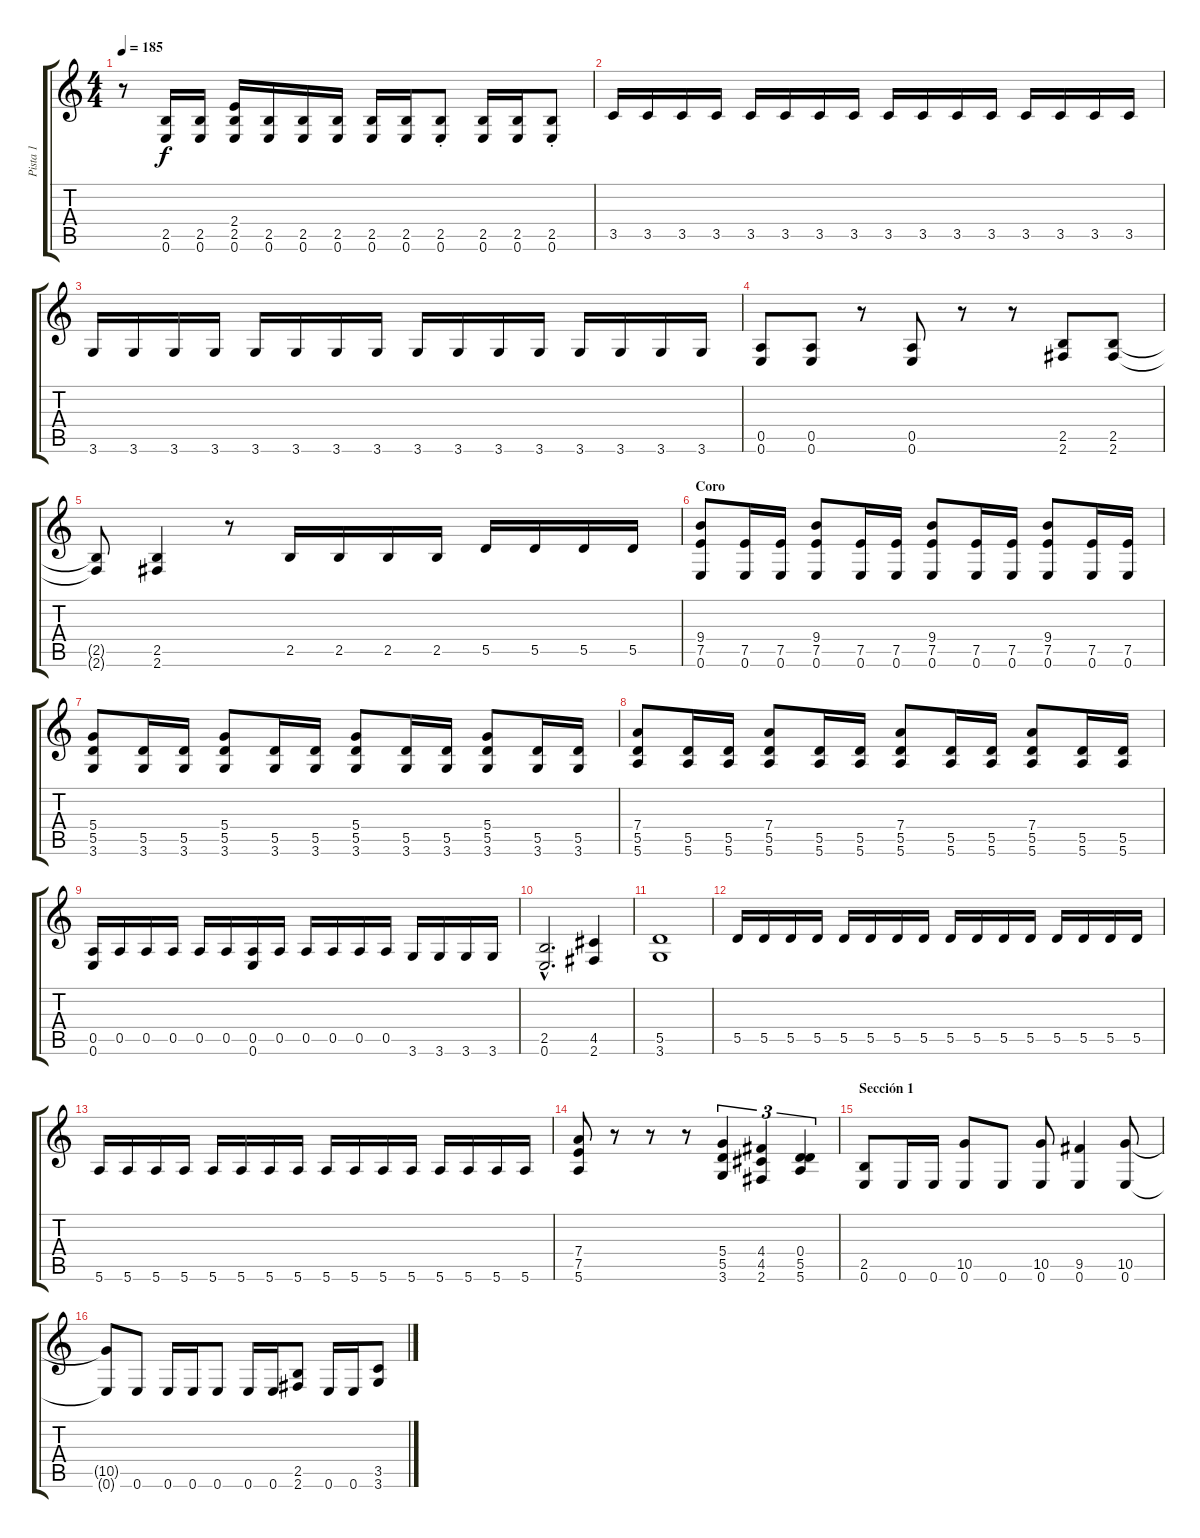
\track ("Pista 1" "Pista 1") {instrument distortionguitar}
\staff {score tabs}
\tuning (E4 B3 G3 D3 A2 E2) {hide}
\ts (4 4)
\tempo 185
\clef g2
\ks c
r.8{dy f} (2.5 0.6).16 (2.5 0.6).16 (2.4 2.5 0.6).16 (2.5 0.6).16 (2.5 0.6).16 (2.5 0.6).16 (2.5 0.6).16 (2.5 0.6).16 (2.5{st} 0.6{st}).8 (2.5 0.6).16 (2.5 0.6).16 (2.5{st} 0.6{st}).8 |
3.5.16 3.5.16 3.5.16 3.5.16 3.5.16 3.5.16 3.5.16 3.5.16 3.5.16 3.5.16 3.5.16 3.5.16 3.5.16 3.5.16 3.5.16 3.5.16 |
3.6.16 3.6.16 3.6.16 3.6.16 3.6.16 3.6.16 3.6.16 3.6.16 3.6.16 3.6.16 3.6.16 3.6.16 3.6.16 3.6.16 3.6.16 3.6.16 |
(0.5 0.6).8 (0.5 0.6).8 r.8 (0.5 0.6).8 r.8 r.8 (2.5 2.6).8 (2.5 2.6).8 |
(2.5{t} 2.6{t}).8 (2.5 2.6).4 r.8 2.5.16 2.5.16 2.5.16 2.5.16 5.5.16 5.5.16 5.5.16 5.5.16 |
\section ("" "Coro")
(9.4 7.5 0.6).8 (7.5 0.6).16 (7.5 0.6).16 (9.4 7.5 0.6).8 (7.5 0.6).16 (7.5 0.6).16 (9.4 7.5 0.6).8 (7.5 0.6).16 (7.5 0.6).16 (9.4 7.5 0.6).8 (7.5 0.6).16 (7.5 0.6).16 |
(5.4 5.5 3.6).8 (5.5 3.6).16 (5.5 3.6).16 (5.4 5.5 3.6).8 (5.5 3.6).16 (5.5 3.6).16 (5.4 5.5 3.6).8 (5.5 3.6).16 (5.5 3.6).16 (5.4 5.5 3.6).8 (5.5 3.6).16 (5.5 3.6).16 |
(7.4 5.5 5.6).8 (5.5 5.6).16 (5.5 5.6).16 (7.4 5.5 5.6).8 (5.5 5.6).16 (5.5 5.6).16 (7.4 5.5 5.6).8 (5.5 5.6).16 (5.5 5.6).16 (7.4 5.5 5.6).8 (5.5 5.6).16 (5.5 5.6).16 |
(0.5 0.6).16 0.5.16 0.5.16 0.5.16 0.5.16 0.5.16 (0.5 0.6).16 0.5.16 0.5.16 0.5.16 0.5.16 0.5.16 3.6.16 3.6.16 3.6.16 3.6.16 |
(2.5{hac} 0.6{hac}).2{d} (4.5 2.6).4 |
(5.5 3.6).1 |
5.5.16 5.5.16 5.5.16 5.5.16 5.5.16 5.5.16 5.5.16 5.5.16 5.5.16 5.5.16 5.5.16 5.5.16 5.5.16 5.5.16 5.5.16 5.5.16 |
5.6.16 5.6.16 5.6.16 5.6.16 5.6.16 5.6.16 5.6.16 5.6.16 5.6.16 5.6.16 5.6.16 5.6.16 5.6.16 5.6.16 5.6.16 5.6.16 |
\section ("" "")
(7.4 7.5 5.6).8 r.8 r.8 r.8 (5.4 5.5 3.6).4{tu (3 2)} (4.4 4.5 2.6).4{tu (3 2)} (0.4 5.5 5.6).4{tu (3 2)} |
\section ("" "Sección 1")
(2.5 0.6).8 0.6.16 0.6.16 (10.5 0.6).8 0.6.8 (10.5 0.6).8 (9.5 0.6).4 (10.5 0.6).8 |
(10.5{t} 0.6{t}).8 0.6.8 0.6.16 0.6.16 0.6.8 0.6.16 0.6.16 (2.5 2.6).8 0.6.16 0.6.16 (3.5 3.6).8
